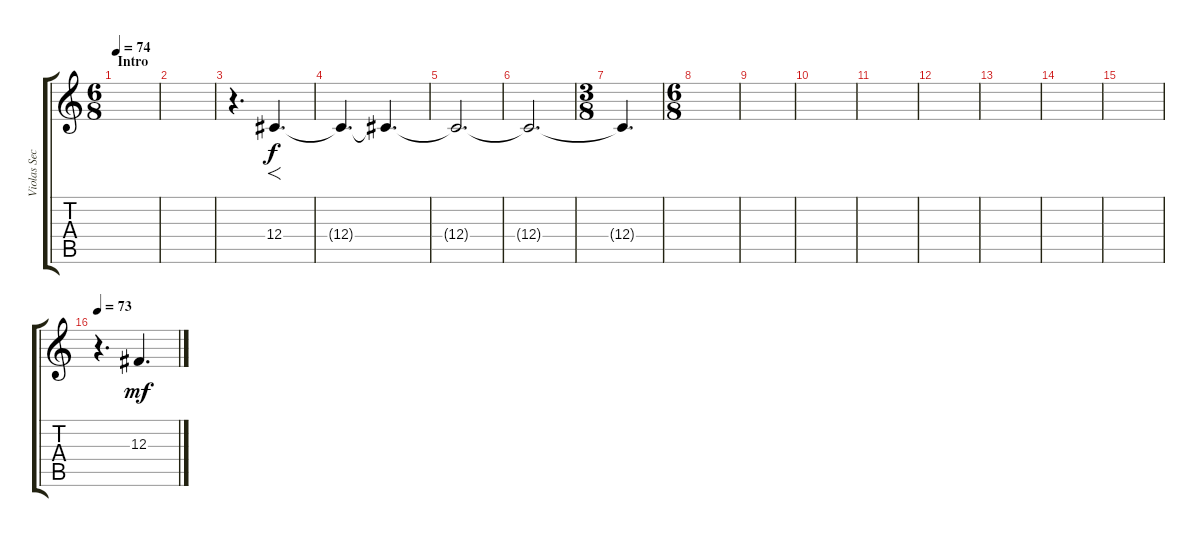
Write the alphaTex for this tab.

\track ("Violas Section (SF Symphony)" "Violas Sec") {instrument stringensemble1}
\staff {score tabs}
\tuning (Eb4 Bb3 Gb3 Db3 Ab2 Eb2) {hide}
\ts (6 8)
\section ("" "Intro")
\tempo 74
\clef g2
\ks c
|
|
r.4{d} 12.4.4{f d} |
12.4{t}.4{d} 12.4{t}.4{d volume 0} |
12.4{t}.2{d} |
12.4{t}.2{d} |
\ts (3 8)
12.4{t}.4{d} |
\ts (6 8)
|
|
|
|
|
|
|
|
\tempo 73
r.4{d volume 10} 12.3.4{d dy mf}
